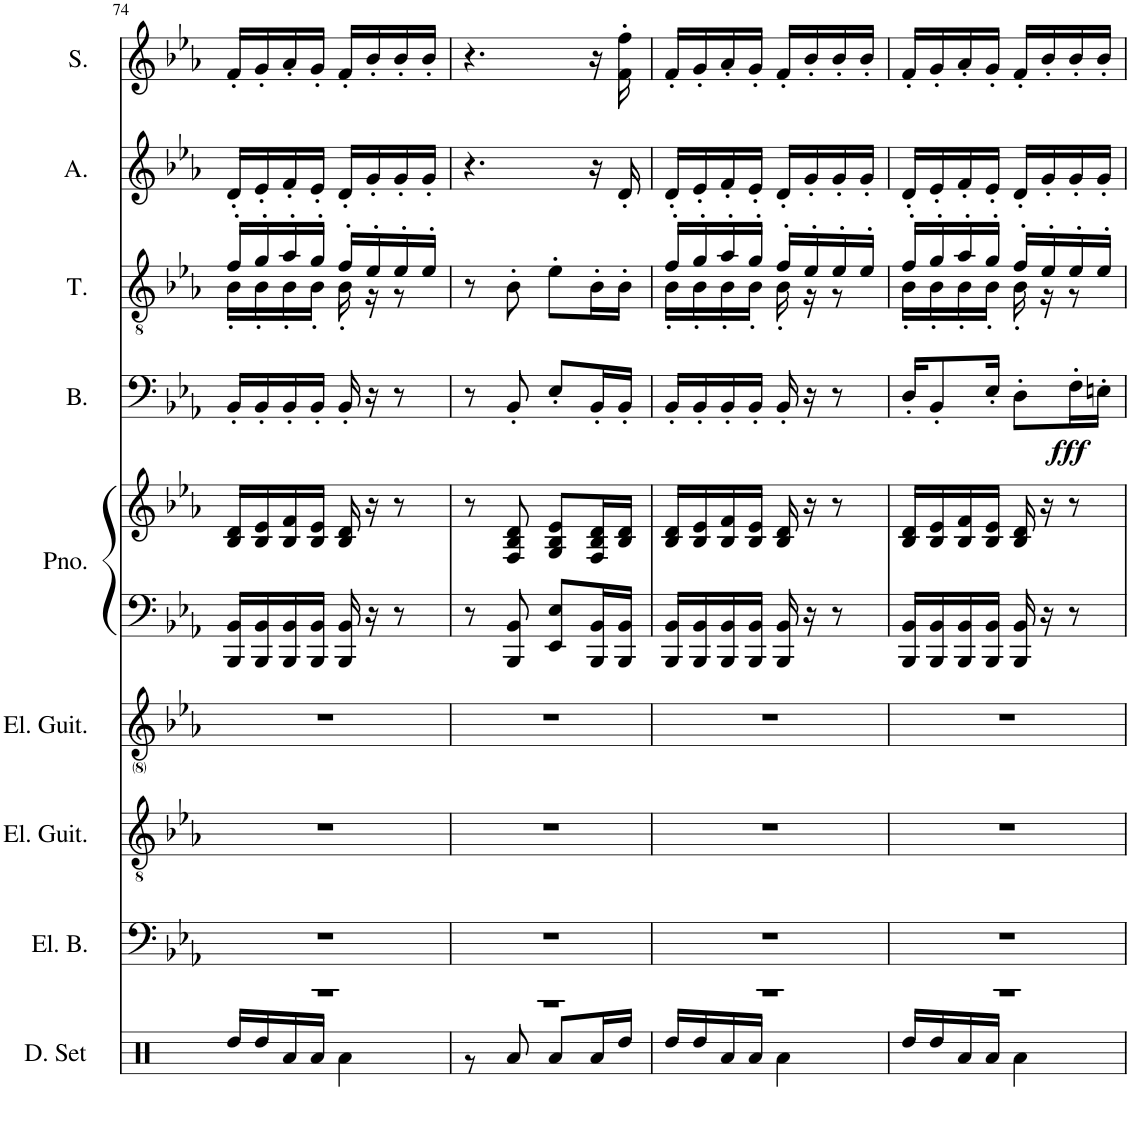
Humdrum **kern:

**kern	**kern	**kern	**kern	**kern	**kern	**kern	**dynam	**kern	**kern	**kern
*part9	*part8	*part7	*part6	*part5	*part5	*part4	*part4	*part3	*part2	*part1
*staff10	*staff9	*staff8	*staff7	*staff6	*staff5	*staff4	*staff4	*staff3	*staff2	*staff1
*I"Drumset	*I"Electric Bass	*I"Electric Guitar	*I"Electric Guitar	*I"Piano	*	*I"Bass	*	*I"Tenor	*I"Alto	*I"Soprano
*I'D. Set	*I'El. B.	*I'El. Guit.	*I'El. Guit.	*I'Pno.	*	*I'B.	*	*I'T.	*I'A.	*I'S.
!!LO:PB:g=z
*clefX	*clefF4	*clefGv2	*clefG2	*clefF4	*clefG2	*clefF4	*	*clefGv2	*clefG2	*clefG2
*	*Trd7c12	*	*	*	*	*	*	*	*	*
*k[]	*k[b-e-a-]	*k[b-e-a-]	*k[b-e-a-]	*k[b-e-a-]	*k[b-e-a-]	*k[b-e-a-]	*	*k[b-e-a-]	*k[b-e-a-]	*k[b-e-a-]
*M2/4	*M2/4	*M2/4	*M2/4	*M2/4	*M2/4	*M2/4	*	*M2/4	*M2/4	*M2/4
=74	=74	=74	=74	=74	=74	=74	=74	=74	=74	=74
*^	*	*	*	*	*	*	*	*^	*	*
2r	16Rdd/LL	2r	2r	2r	16BBB-/ 16BB-/LL	16B-/ 16d/LL	16BB-'/LL	.	16f'/LL	16B-'\LL	16d'/LL	16f'/LL
.	16Rdd/	.	.	.	16BBB-/ 16BB-/	16B-/ 16e-/	16BB-'/	.	16g'/	16B-'\	16e-'/	16g'/
.	16Ra/	.	.	.	16BBB-/ 16BB-/	16B-/ 16f/	16BB-'/	.	16a-'/	16B-'\	16f'/	16a-'/
.	16Ra/JJ	.	.	.	16BBB-/ 16BB-/JJ	16B-/ 16e-/JJ	16BB-'/JJ	.	16g'/JJ	16B-'\JJ	16e-'/JJ	16g'/JJ
.	4Ra\	.	.	.	16BBB-/ 16BB-/	16B-/ 16d/	16BB-'/	.	16f'/LL	16B-'\	16d'/LL	16f'/LL
.	.	.	.	.	16r	16r	16r	.	16e-'/	16r	16g'/	16b-'/
.	.	.	.	.	8r	8r	8r	.	16e-'/	8r	16g'/	16b-'/
.	.	.	.	.	.	.	.	.	16e-'/JJ	.	16g'/JJ	16b-'/JJ
*	*	*	*	*	*	*	*	*	*v	*v	*	*
=75	=75	=75	=75	=75	=75	=75	=75	=75	=75	=75	=75
2r	8r	2r	2r	2r	8r	8r	8r	.	8r	4.r	4.r
.	8Ra/	.	.	.	8BBB-/ 8BB-/	8F/ 8B-/ 8d/	8BB-'/	.	8B-'\	.	.
.	8Ra/L	.	.	.	8EE-/ 8E-/L	8G/ 8B-/ 8e-/L	8E-'/L	.	8e-'\L	.	.
.	16Ra/L	.	.	.	16BBB-/ 16BB-/L	16F/ 16B-/ 16d/L	16BB-'/L	.	16B-'\L	16r	16r
.	16Rdd/JJ	.	.	.	16BBB-/ 16BB-/JJ	16B-/ 16d/JJ	16BB-'/JJ	.	16B-'\JJ	16d'/	16f\' 16ff\'
=76	=76	=76	=76	=76	=76	=76	=76	=76	=76	=76	=76
*	*	*	*	*	*	*	*	*	*^	*	*
2r	16Rdd/LL	2r	2r	2r	16BBB-/ 16BB-/LL	16B-/ 16d/LL	16BB-'/LL	.	16f'/LL	16B-'\LL	16d'/LL	16f'/LL
.	16Rdd/	.	.	.	16BBB-/ 16BB-/	16B-/ 16e-/	16BB-'/	.	16g'/	16B-'\	16e-'/	16g'/
.	16Ra/	.	.	.	16BBB-/ 16BB-/	16B-/ 16f/	16BB-'/	.	16a-'/	16B-'\	16f'/	16a-'/
.	16Ra/JJ	.	.	.	16BBB-/ 16BB-/JJ	16B-/ 16e-/JJ	16BB-'/JJ	.	16g'/JJ	16B-'\JJ	16e-'/JJ	16g'/JJ
.	4Ra\	.	.	.	16BBB-/ 16BB-/	16B-/ 16d/	16BB-'/	.	16f'/LL	16B-'\	16d'/LL	16f'/LL
.	.	.	.	.	16r	16r	16r	.	16e-'/	16r	16g'/	16b-'/
.	.	.	.	.	8r	8r	8r	.	16e-'/	8r	16g'/	16b-'/
.	.	.	.	.	.	.	.	.	16e-'/JJ	.	16g'/JJ	16b-'/JJ
=77	=77	=77	=77	=77	=77	=77	=77	=77	=77	=77	=77	=77
2r	16Rdd/LL	2r	2r	2r	16BBB-/ 16BB-/LL	16B-/ 16d/LL	16D'/KL	.	16f'/LL	16B-'\LL	16d'/LL	16f'/LL
.	16Rdd/	.	.	.	16BBB-/ 16BB-/	16B-/ 16e-/	8BB-'/	.	16g'/	16B-'\	16e-'/	16g'/
.	16Ra/	.	.	.	16BBB-/ 16BB-/	16B-/ 16f/	.	.	16a-'/	16B-'\	16f'/	16a-'/
.	16Ra/JJ	.	.	.	16BBB-/ 16BB-/JJ	16B-/ 16e-/JJ	16E-'/Jk	.	16g'/JJ	16B-'\JJ	16e-'/JJ	16g'/JJ
.	4Ra\	.	.	.	16BBB-/ 16BB-/	16B-/ 16d/	8D'\L	.	16f'/LL	16B-'\	16d'/LL	16f'/LL
.	.	.	.	.	16r	16r	.	.	16e-'/	16r	16g'/	16b-'/
.	.	.	.	.	8r	8r	16F'\L	.	16e-'/	8r	16g'/	16b-'/
!	!	!	!	!	!	!	!	!LO:DY:b	!	!	!	!
.	.	.	.	.	.	.	16En'\JJ	fff	16e-'/JJ	.	16g'/JJ	16b-'/JJ
*v	*v	*	*	*	*	*	*	*	*v	*v	*	*
=	=	=	=	=	=	=	=	=	=	=
*-	*-	*-	*-	*-	*-	*-	*-	*-	*-	*-
